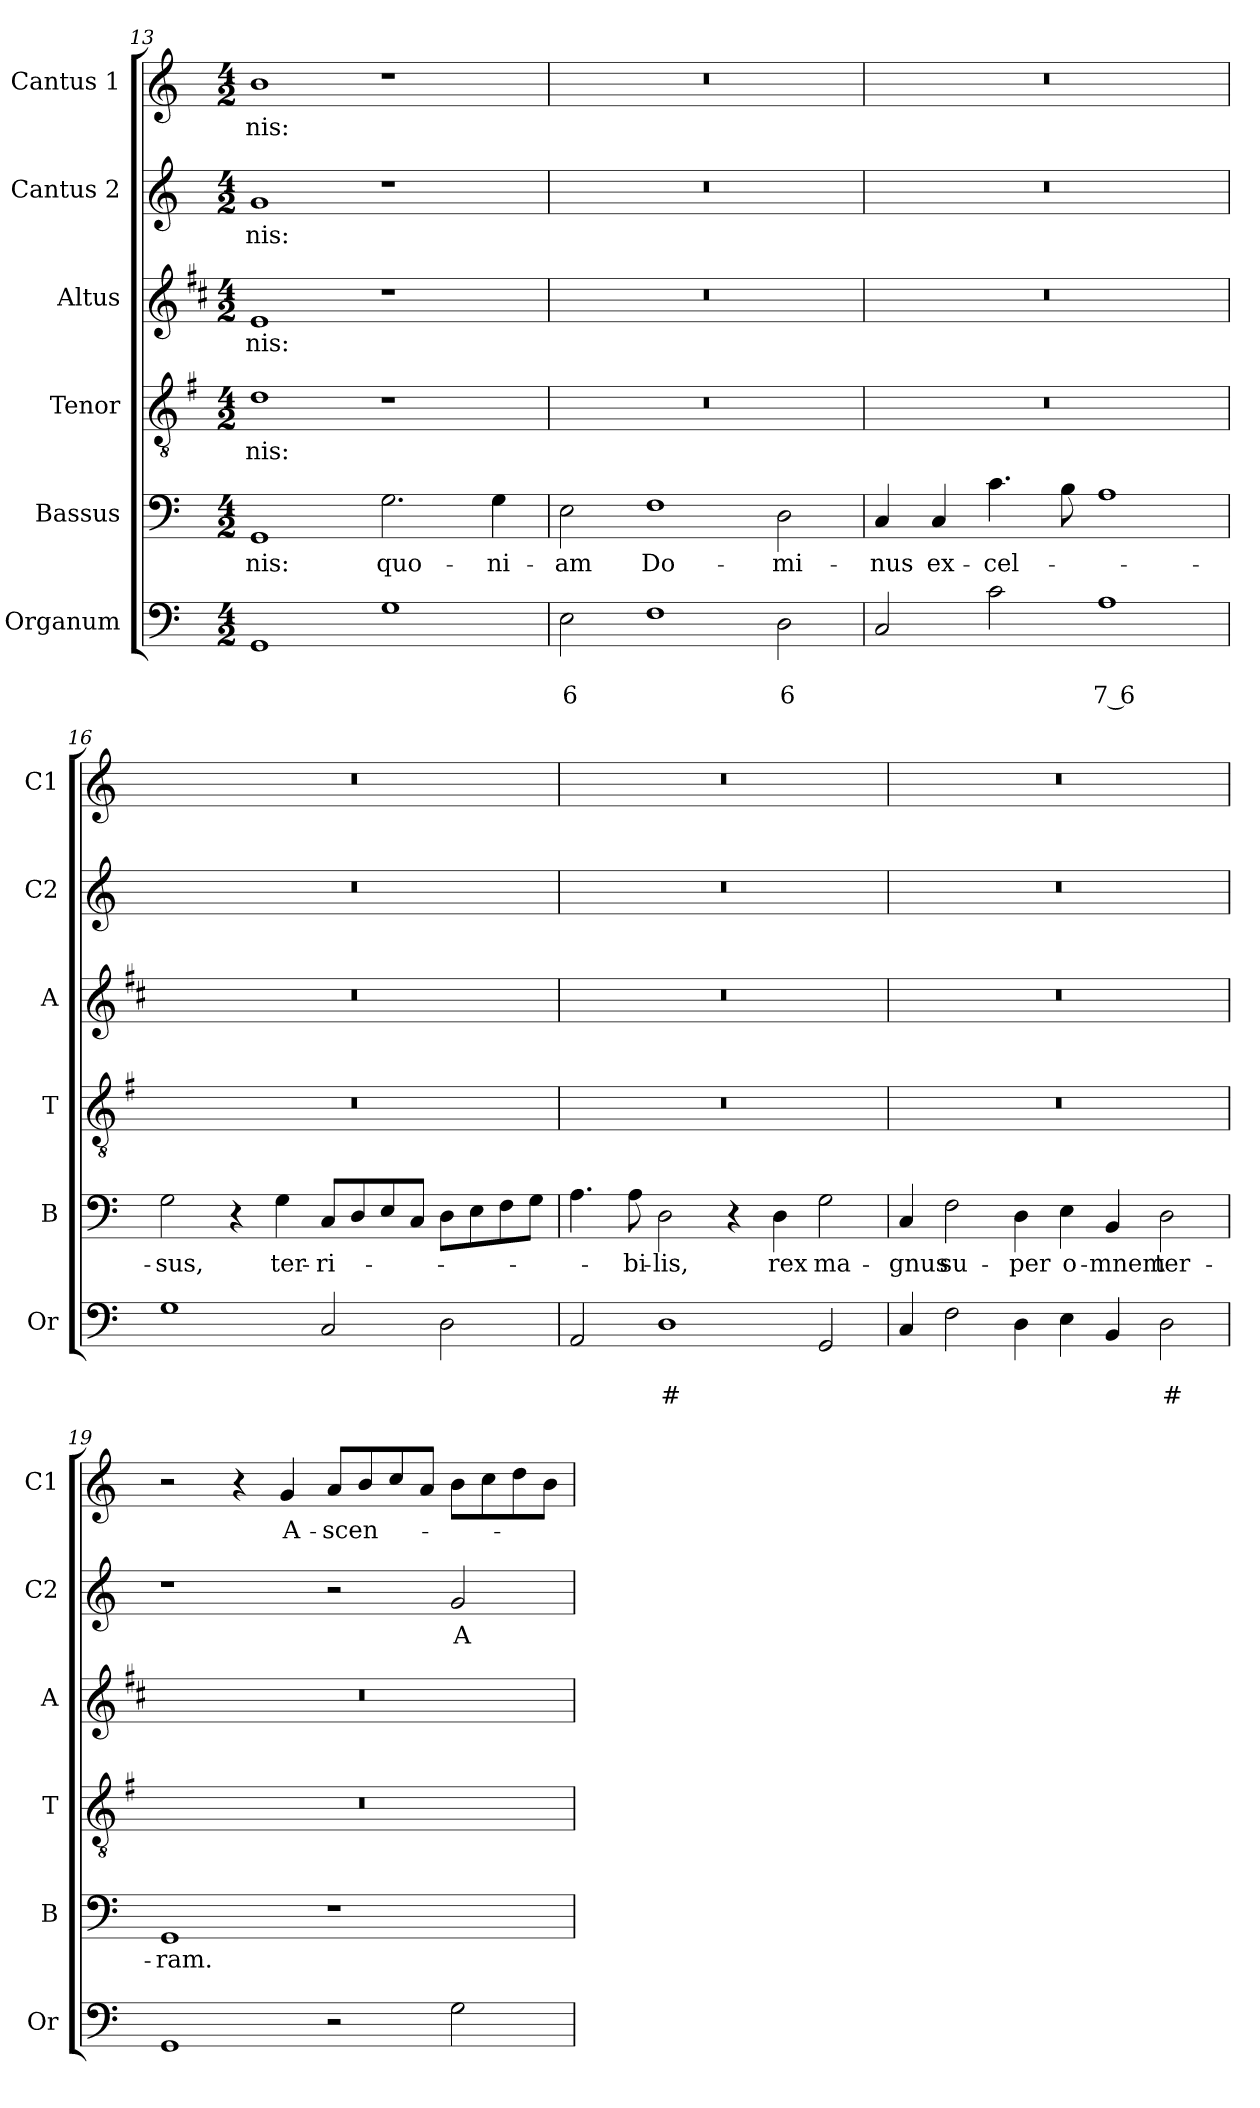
**kern	**text	**text	**kern	**text	**kern	**text	**kern	**text	**kern	**text	**kern	**text
*part6	*part6	*part6	*part5	*part5	*part4	*part4	*part3	*part3	*part2	*part2	*part1	*part1
*staff6	*staff6	*staff6	*staff5	*staff5	*staff4	*staff4	*staff3	*staff3	*staff2	*staff2	*staff1	*staff1
*I"Organum	*	*	*I"Bassus	*	*I"Tenor	*	*I"Altus	*	*I"Cantus 2	*	*I"Cantus 1	*
*I'Or	*	*	*I'B	*	*I'T	*	*I'A	*	*I'C2	*	*I'C1	*
*clefF4	*	*	*clefF4	*	*clefGv2	*	*clefG2	*	*clefG2	*	*clefG2	*
*	*	*	*	*	*ITrd4c7	*	*ITrd1c2	*	*	*	*	*
*k[]	*	*	*k[]	*	*k[]	*	*k[]	*	*k[]	*	*k[]	*
*C:	*	*	*C:	*	*C:	*	*C:	*	*C:	*	*C:	*
*M4/2	*	*	*M4/2	*	*M4/2	*	*M4/2	*	*M4/2	*	*M4/2	*
=13	=13	=13	=13	=13	=13	=13	=13	=13	=13	=13	=13	=13
!	!	!	!	!LO:LY:b	!	!LO:LY:b	!	!LO:LY:b	!	!LO:LY:b	!	!LO:LY:b
1GG	.	.	1GG	-nis:	1G	-nis:	1d	-nis:	1g	-nis:	1b	-nis:
!	!	!	!	!LO:LY:b	!	!	!	!	!	!	!	!
1G	.	.	2.G\	quo-	1r	.	1r	.	1r	.	1r	.
!	!	!	!	!LO:LY:b	!	!	!	!	!	!	!	!
.	.	.	4G\	-ni-	.	.	.	.	.	.	.	.
=14	=14	=14	=14	=14	=14	=14	=14	=14	=14	=14	=14	=14
!	!	!LO:LY:b	!	!LO:LY:b	!	!	!	!	!	!	!	!
2E\	.	6	2E\	-am	0r	.	0r	.	0r	.	0r	.
!	!	!	!	!LO:LY:b	!	!	!	!	!	!	!	!
1F	.	.	1F	Do-	.	.	.	.	.	.	.	.
!	!	!LO:LY:b	!	!LO:LY:b	!	!	!	!	!	!	!	!
2D\	.	6	2D\	-mi-	.	.	.	.	.	.	.	.
=15	=15	=15	=15	=15	=15	=15	=15	=15	=15	=15	=15	=15
!	!	!	!	!LO:LY:b	!	!	!	!	!	!	!	!
2C/	.	.	4C/	-nus	0r	.	0r	.	0r	.	0r	.
!	!	!	!	!LO:LY:b	!	!	!	!	!	!	!	!
.	.	.	4C/	ex-	.	.	.	.	.	.	.	.
!	!	!	!	!LO:LY:b	!	!	!	!	!	!	!	!
2c\	.	.	4.c\	-cel-	.	.	.	.	.	.	.	.
.	.	.	8B\	.	.	.	.	.	.	.	.	.
!	!	!LO:LY:b	!	!	!	!	!	!	!	!	!	!
1A	.	7 6	1A	.	.	.	.	.	.	.	.	.
=16	=16	=16	=16	=16	=16	=16	=16	=16	=16	=16	=16	=16
!	!	!	!	!LO:LY:b	!	!	!	!	!	!	!	!
1G	.	.	2G\	-sus,	0r	.	0r	.	0r	.	0r	.
.	.	.	4r	.	.	.	.	.	.	.	.	.
!	!	!	!	!LO:LY:b	!	!	!	!	!	!	!	!
.	.	.	4G\	ter-	.	.	.	.	.	.	.	.
!	!	!	!	!LO:LY:b	!	!	!	!	!	!	!	!
2C/	.	.	8C/L	-ri-	.	.	.	.	.	.	.	.
.	.	.	8D/	.	.	.	.	.	.	.	.	.
.	.	.	8E/	.	.	.	.	.	.	.	.	.
.	.	.	8C/J	.	.	.	.	.	.	.	.	.
2D\	.	.	8D\L	.	.	.	.	.	.	.	.	.
.	.	.	8E\	.	.	.	.	.	.	.	.	.
.	.	.	8F\	.	.	.	.	.	.	.	.	.
.	.	.	8G\J	.	.	.	.	.	.	.	.	.
!!LO:LB:g=z
=17	=17	=17	=17	=17	=17	=17	=17	=17	=17	=17	=17	=17
2AA/	.	.	4.A\	.	0r	.	0r	.	0r	.	0r	.
!	!	!	!	!LO:LY:b	!	!	!	!	!	!	!	!
.	.	.	8A\	-bi-	.	.	.	.	.	.	.	.
!	!	!LO:LY:b	!	!LO:LY:b	!	!	!	!	!	!	!	!
1D	.	#	2D\	-lis,	.	.	.	.	.	.	.	.
.	.	.	4r	.	.	.	.	.	.	.	.	.
!	!	!	!	!LO:LY:b	!	!	!	!	!	!	!	!
.	.	.	4D\	rex	.	.	.	.	.	.	.	.
!	!	!	!	!LO:LY:b	!	!	!	!	!	!	!	!
2GG/	.	.	2G\	ma-	.	.	.	.	.	.	.	.
=18	=18	=18	=18	=18	=18	=18	=18	=18	=18	=18	=18	=18
!	!	!	!	!LO:LY:b	!	!	!	!	!	!	!	!
4C/	.	.	4C/	-gnus	0r	.	0r	.	0r	.	0r	.
!	!	!	!	!LO:LY:b	!	!	!	!	!	!	!	!
2F\	.	.	2F\	su-	.	.	.	.	.	.	.	.
!	!	!	!	!LO:LY:b	!	!	!	!	!	!	!	!
4D\	.	.	4D\	-per	.	.	.	.	.	.	.	.
!	!	!	!	!LO:LY:b	!	!	!	!	!	!	!	!
4E\	.	.	4E\	o-	.	.	.	.	.	.	.	.
!	!	!	!	!LO:LY:b	!	!	!	!	!	!	!	!
4BB/	.	.	4BB/	-mnem	.	.	.	.	.	.	.	.
!	!	!LO:LY:b	!	!LO:LY:b	!	!	!	!	!	!	!	!
2D\	.	#	2D\	ter-	.	.	.	.	.	.	.	.
=19	=19	=19	=19	=19	=19	=19	=19	=19	=19	=19	=19	=19
!	!	!	!	!LO:LY:b	!	!	!	!	!	!	!	!
1GG	.	.	1GG	-ram.	0r	.	0r	.	1r	.	2r	.
.	.	.	.	.	.	.	.	.	.	.	4r	.
!	!	!	!	!	!	!	!	!	!	!	!	!LO:LY:b
.	.	.	.	.	.	.	.	.	.	.	4g/	A-
!	!	!	!	!	!	!	!	!	!	!	!	!LO:LY:b
2r	.	.	1r	.	.	.	.	.	2r	.	8a/L	-scen-
.	.	.	.	.	.	.	.	.	.	.	8b/	.
.	.	.	.	.	.	.	.	.	.	.	8cc/	.
.	.	.	.	.	.	.	.	.	.	.	8a/J	.
!	!	!	!	!	!	!	!	!	!	!LO:LY:b	!	!
2G\	.	.	.	.	.	.	.	.	2g/	A-	8b\L	.
.	.	.	.	.	.	.	.	.	.	.	8cc\	.
.	.	.	.	.	.	.	.	.	.	.	8dd\	.
.	.	.	.	.	.	.	.	.	.	.	8b\J	.
=	=	=	=	=	=	=	=	=	=	=	=	=
*-	*-	*-	*-	*-	*-	*-	*-	*-	*-	*-	*-	*-
